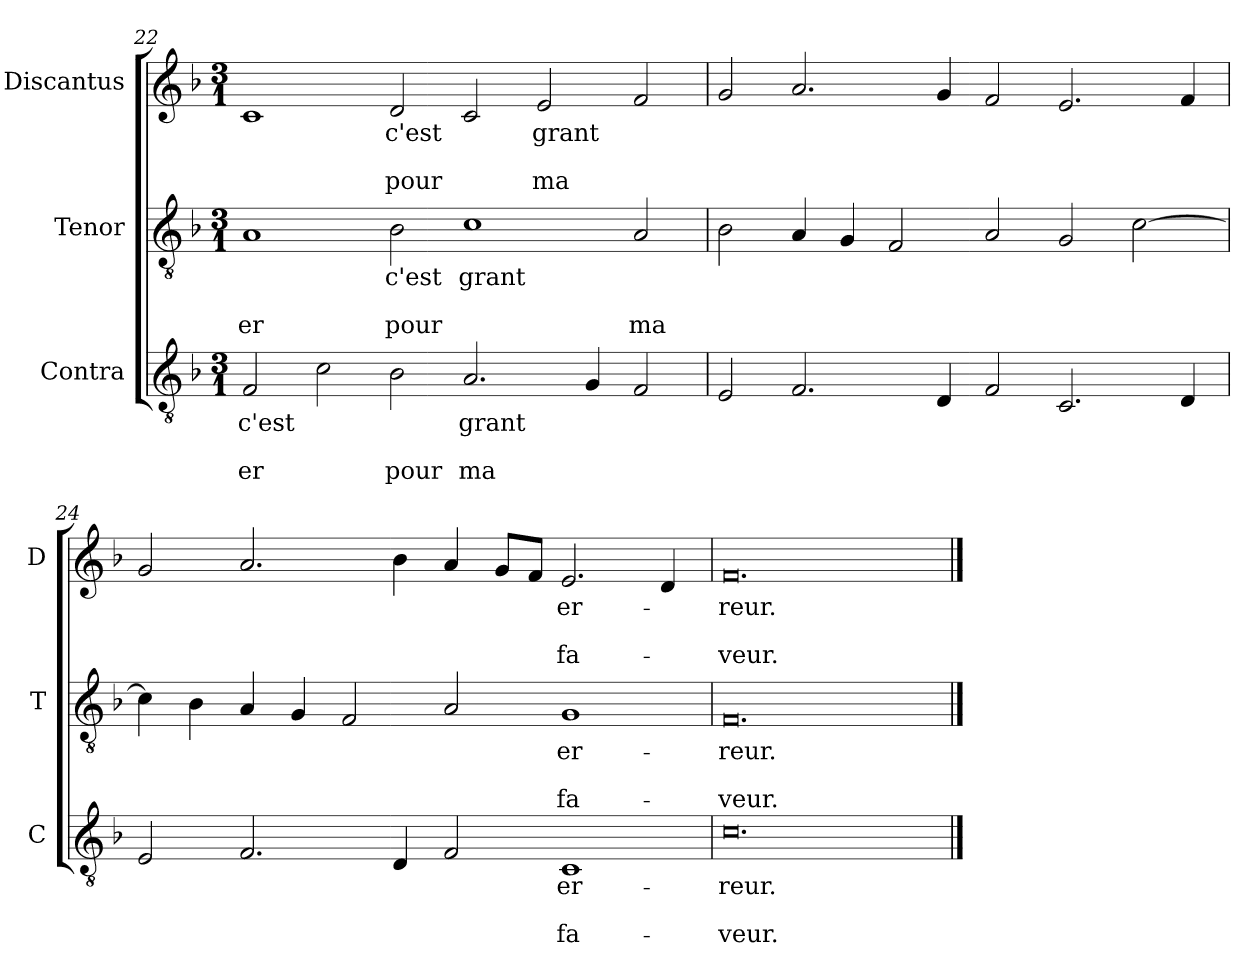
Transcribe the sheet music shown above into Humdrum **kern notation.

**kern	**text	**text	**text	**kern	**text	**text	**text	**kern	**text	**text	**text
*part3	*part3	*part3	*part3	*part2	*part2	*part2	*part2	*part1	*part1	*part1	*part1
*staff3	*staff3	*staff3	*staff3	*staff2	*staff2	*staff2	*staff2	*staff1	*staff1	*staff1	*staff1
*I"Contra	*	*	*	*I"Tenor	*	*	*	*I"Discantus	*	*	*
*I'C	*	*	*	*I'T	*	*	*	*I'D	*	*	*
*clefGv2	*	*	*	*clefGv2	*	*	*	*clefG2	*	*	*
*k[b-]	*	*	*	*k[b-]	*	*	*	*k[b-]	*	*	*
*M3/1	*	*	*	*M3/1	*	*	*	*M3/1	*	*	*
=22	=22	=22	=22	=22	=22	=22	=22	=22	=22	=22	=22
2F/	c'est	.	-er	1A	.	.	-er	1c	.	.	.
2c\	.	.	.	.	.	.	.	.	.	.	.
2B-\	.	.	pour	2B-\	c'est	.	pour	2d/	c'est	.	pour
2.A/	grant	.	ma	1c	grant	.	.	2c/	.	.	.
.	.	.	.	.	.	.	.	2e/	grant	.	ma
4G/	.	.	.	.	.	.	.	.	.	.	.
2F/	.	.	.	2A/	.	.	ma	2f/	.	.	.
=23	=23	=23	=23	=23	=23	=23	=23	=23	=23	=23	=23
2E/	.	.	.	2B-\	.	.	.	2g/	.	.	.
2.F/	.	.	.	4A/	.	.	.	2.a/	.	.	.
.	.	.	.	4G/	.	.	.	.	.	.	.
.	.	.	.	2F/	.	.	.	.	.	.	.
4D/	.	.	.	.	.	.	.	4g/	.	.	.
2F/	.	.	.	2A/	.	.	.	2f/	.	.	.
2.C/	.	.	.	2G/	.	.	.	2.e/	.	.	.
.	.	.	.	[2c\	.	.	.	.	.	.	.
4D/	.	.	.	.	.	.	.	4f/	.	.	.
=24	=24	=24	=24	=24	=24	=24	=24	=24	=24	=24	=24
2E/	.	.	.	4c\]	.	.	.	2g/	.	.	.
.	.	.	.	4B-\	.	.	.	.	.	.	.
2.F/	.	.	.	4A/	.	.	.	2.a/	.	.	.
.	.	.	.	4G/	.	.	.	.	.	.	.
.	.	.	.	2F/	.	.	.	.	.	.	.
4D/	.	.	.	.	.	.	.	4b-\	.	.	.
2F/	.	.	.	2A/	.	.	.	4a/	.	.	.
.	.	.	.	.	.	.	.	8g/L	.	.	.
.	.	.	.	.	.	.	.	8f/J	.	.	.
1C	er-	.	fa-	1G	er-	.	fa-	2.e/	er-	.	fa-
.	.	.	.	.	.	.	.	4d/	.	.	.
=25	=25	=25	=25	=25	=25	=25	=25	=25	=25	=25	=25
0.c	-reur.	.	-veur.	0.F	-reur.	.	-veur.	0.f	-reur.	.	-veur.
==	==	==	==	==	==	==	==	==	==	==	==
*-	*-	*-	*-	*-	*-	*-	*-	*-	*-	*-	*-
